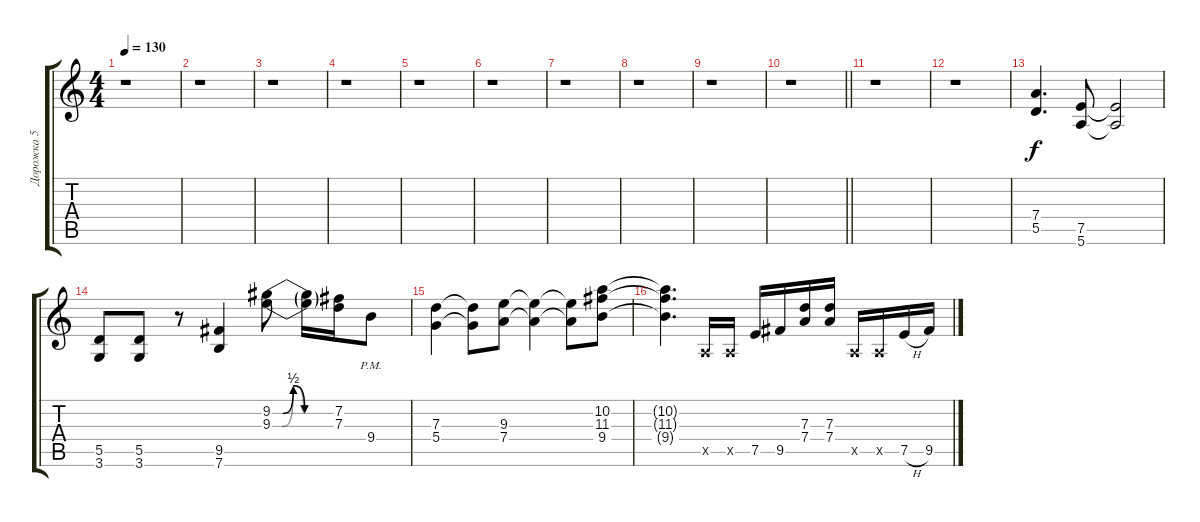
\track ("Дорожка 5" "Дорожка 5") {instrument distortionguitar}
\staff {score tabs}
\tuning (E4 B3 G3 D3 A2 E2) {hide}
\ts (4 4)
\tempo 130
\clef g2
\ks c
r.1{dy f} |
r.1 |
r.1 |
r.1 |
r.1 |
r.1 |
r.1 |
r.1 |
r.1 |
\barLineRight lightlight
r.1 |
r.1 |
r.1 |
(7.4 5.5).4{d} (7.5 5.6).8 (7.5{t} 5.6{t}).2 |
(5.5 3.6).8 (5.5 3.6).8 r.8 (9.5 7.6).4 (9.2{be (custom 0 0 10 0 20 2 31 0 45 0 60 0)} 9.3{be (custom 0 0 9 0 20 2 30 0 44 0 60 0)}).8 (9.2{t} 9.3{t}).16 (7.2 7.3).16 9.4{pm}.8 |
(7.3 5.4).4 (7.3{t} 5.4{t}).8 (9.3 7.4).8 (9.3{t} 7.4{t}).4 (9.3{t} 7.4{t}).8 (10.2 11.3 9.4).8 |
(10.2{t} 11.3{t} 9.4{t}).4{d} 0.5{x}.16 0.5{x}.16 7.5.16 9.5.16 (7.3 7.4).16 (7.3 7.4).16 0.5{x}.16 0.5{x}.16 7.5{h}.16 9.5.16
